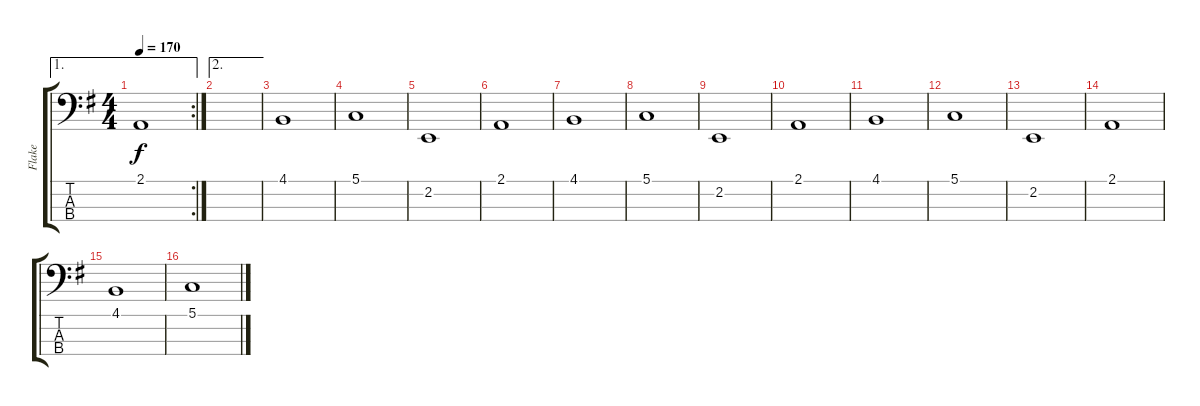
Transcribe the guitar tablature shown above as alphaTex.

\track ("Flake" "Flake") {instrument stringensemble1}
\staff {score tabs}
\tuning (G2 D2 A1 E1) {hide}
\ae 1
\rc 2
\ts (4 4)
\tempo 170
\clef f4
\ks g
2.1.1{dy f} |
\ae 2
|
4.1.1 |
5.1.1 |
2.2.1 |
2.1.1 |
4.1.1 |
5.1.1 |
2.2.1 |
2.1.1 |
4.1.1 |
5.1.1 |
2.2.1 |
2.1.1 |
4.1.1 |
5.1.1
